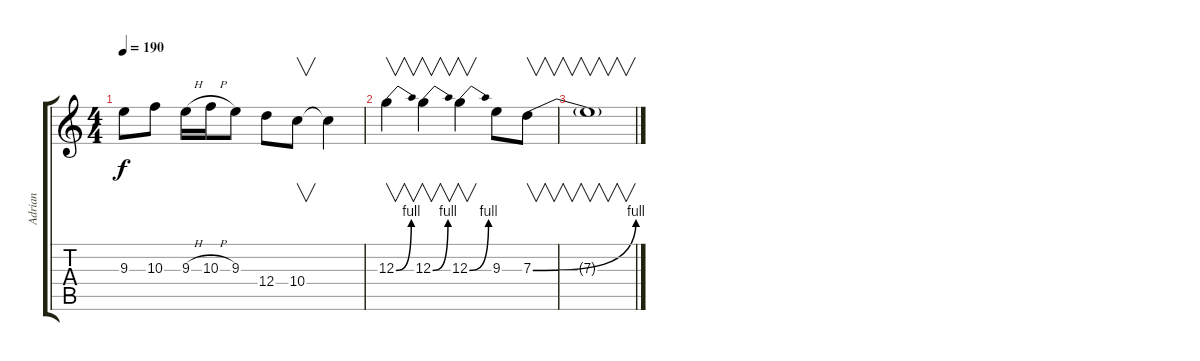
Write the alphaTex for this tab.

\track ("Adrian" "Adrian") {instrument distortionguitar}
\staff {score tabs}
\tuning (E4 B3 G3 D3 A2 E2) {hide}
\ts (4 4)
\tempo 190
\clef g2
\ks c
9.3.8{dy f} 10.3.8 9.3{h}.16 10.3{h}.16 9.3.8 12.4.8 10.4.8{v} 10.4{t}.4 |
12.3{be (bend 0 0 60 4)}.4{v} 12.3{be (bend 0 0 60 4)}.4{v} 12.3{be (bend 0 0 60 4)}.4{v} 9.3.8 7.3{be (bend 0 0 60 4)}.8{v} |
7.3{t}.1{v}
